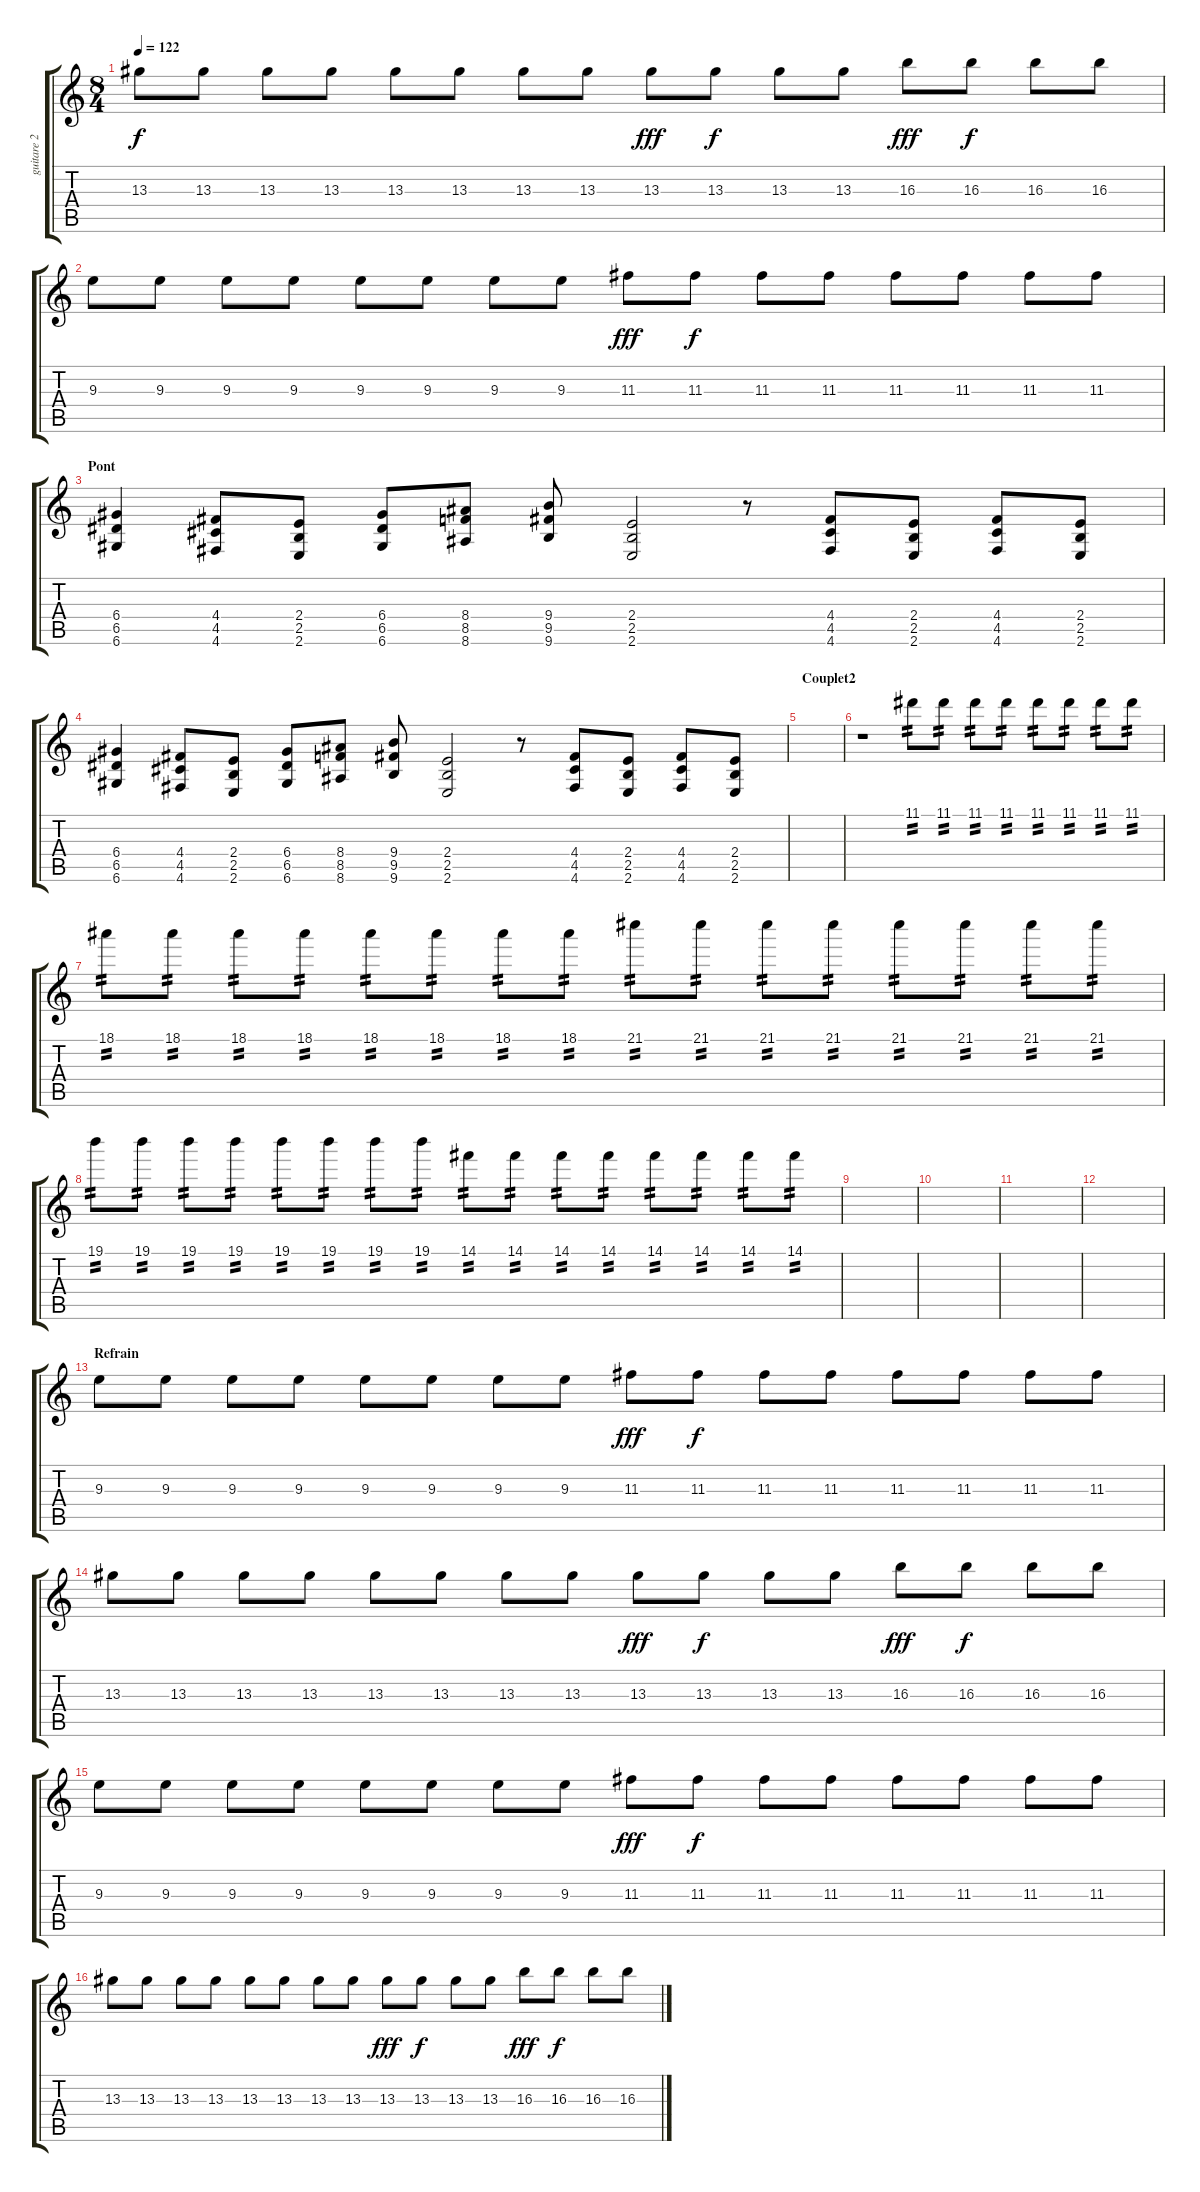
\track ("guitare 2" "guitare 2") {instrument overdrivenguitar}
\staff {score tabs}
\tuning (E4 B3 G3 D3 A2 D2) {hide}
\ts (8 4)
\tempo 122
\clef g2
\ks c
13.3.8{dy f} 13.3.8 13.3.8 13.3.8 13.3.8 13.3.8 13.3.8 13.3.8 13.3.8{dy fff} 13.3.8{dy f} 13.3.8 13.3.8 16.3.8{dy fff} 16.3.8{dy f} 16.3.8 16.3.8 |
9.3.8 9.3.8 9.3.8 9.3.8 9.3.8 9.3.8 9.3.8 9.3.8 11.3.8{dy fff} 11.3.8{dy f} 11.3.8 11.3.8 11.3.8 11.3.8 11.3.8 11.3.8 |
\section ("" "Pont")
(6.4 6.5 6.6).4 (4.4 4.5 4.6).8 (2.4 2.5 2.6).8 (6.4 6.5 6.6).8 (8.4 8.5 8.6).8 (9.4 9.5 9.6).8 (2.4 2.5 2.6).2 r.8 (4.4 4.5 4.6).8 (2.4 2.5 2.6).8 (4.4 4.5 4.6).8 (2.4 2.5 2.6).8 |
(6.4 6.5 6.6).4 (4.4 4.5 4.6).8 (2.4 2.5 2.6).8 (6.4 6.5 6.6).8 (8.4 8.5 8.6).8 (9.4 9.5 9.6).8 (2.4 2.5 2.6).2 r.8 (4.4 4.5 4.6).8 (2.4 2.5 2.6).8 (4.4 4.5 4.6).8 (2.4 2.5 2.6).8 |
\section ("" "Couplet2")
|
r.1{volume 5 instrument distortionguitar} 11.1.8{tp 2} 11.1.8{tp 2} 11.1.8{tp 2} 11.1.8{tp 2} 11.1.8{tp 2} 11.1.8{tp 2} 11.1.8{tp 2} 11.1.8{tp 2} |
18.1.8{tp 2} 18.1.8{tp 2} 18.1.8{tp 2} 18.1.8{tp 2} 18.1.8{tp 2} 18.1.8{tp 2} 18.1.8{tp 2} 18.1.8{tp 2} 21.1.8{tp 2} 21.1.8{tp 2} 21.1.8{tp 2} 21.1.8{tp 2} 21.1.8{tp 2} 21.1.8{tp 2} 21.1.8{tp 2} 21.1.8{tp 2} |
19.1.8{tp 2} 19.1.8{tp 2} 19.1.8{tp 2} 19.1.8{tp 2} 19.1.8{tp 2} 19.1.8{tp 2} 19.1.8{tp 2} 19.1.8{tp 2} 14.1.8{tp 2} 14.1.8{tp 2} 14.1.8{tp 2} 14.1.8{tp 2} 14.1.8{tp 2} 14.1.8{tp 2} 14.1.8{tp 2} 14.1.8{tp 2} |
|
|
|
|
\section ("" "Refrain")
9.3.8 9.3.8 9.3.8 9.3.8 9.3.8 9.3.8 9.3.8 9.3.8 11.3.8{dy fff} 11.3.8{dy f} 11.3.8 11.3.8 11.3.8 11.3.8 11.3.8 11.3.8 |
13.3.8 13.3.8 13.3.8 13.3.8 13.3.8 13.3.8 13.3.8 13.3.8 13.3.8{dy fff} 13.3.8{dy f} 13.3.8 13.3.8 16.3.8{dy fff} 16.3.8{dy f} 16.3.8 16.3.8 |
9.3.8 9.3.8 9.3.8 9.3.8 9.3.8 9.3.8 9.3.8 9.3.8 11.3.8{dy fff} 11.3.8{dy f} 11.3.8 11.3.8 11.3.8 11.3.8 11.3.8 11.3.8 |
13.3.8 13.3.8 13.3.8 13.3.8 13.3.8 13.3.8 13.3.8 13.3.8 13.3.8{dy fff} 13.3.8{dy f} 13.3.8 13.3.8 16.3.8{dy fff} 16.3.8{dy f} 16.3.8 16.3.8
